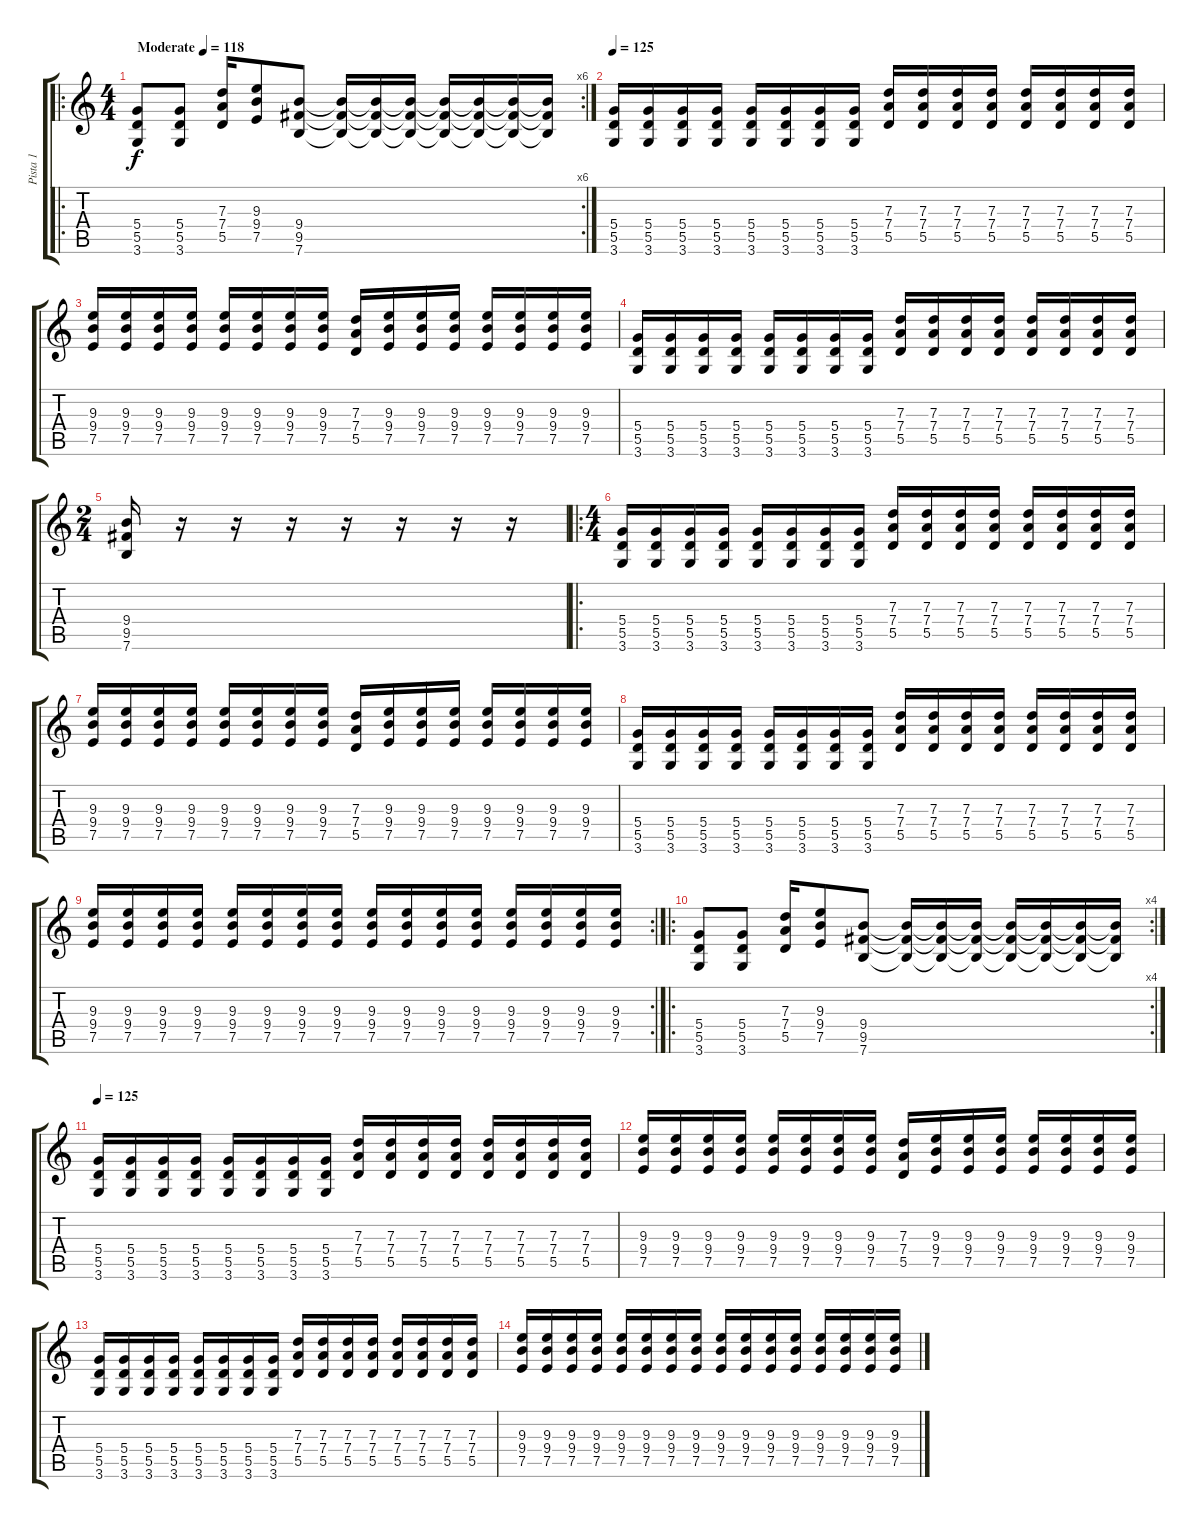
\track ("Pista 1" "Pista 1") {instrument distortionguitar}
\staff {score tabs}
\tuning (E4 B3 G3 D3 A2 E2) {hide}
\ro
\rc 6
\ts (4 4)
\tempo (118 "Moderate")
\clef g2
\ks c
(5.4 5.5 3.6).8{dy f instrument distortionguitar} (5.4 5.5 3.6).8 (7.3 7.4 5.5).16 (9.3 9.4 7.5).8 (9.4 9.5 7.6).8 (9.4{t} 9.5{t} 7.6{t}).16 (9.4{t} 9.5{t} 7.6{t}).16 (9.4{t} 9.5{t} 7.6{t}).16 (9.4{t} 9.5{t} 7.6{t}).16 (9.4{t} 9.5{t} 7.6{t}).16 (9.4{t} 9.5{t} 7.6{t}).16 (9.4{t} 9.5{t} 7.6{t}).16 |
\tempo 125
(5.4 5.5 3.6).16 (5.4 5.5 3.6).16 (5.4 5.5 3.6).16 (5.4 5.5 3.6).16 (5.4 5.5 3.6).16 (5.4 5.5 3.6).16 (5.4 5.5 3.6).16 (5.4 5.5 3.6).16 (7.3 7.4 5.5).16 (7.3 7.4 5.5).16 (7.3 7.4 5.5).16 (7.3 7.4 5.5).16 (7.3 7.4 5.5).16 (7.3 7.4 5.5).16 (7.3 7.4 5.5).16 (7.3 7.4 5.5).16 |
(9.3 9.4 7.5).16 (9.3 9.4 7.5).16 (9.3 9.4 7.5).16 (9.3 9.4 7.5).16 (9.3 9.4 7.5).16 (9.3 9.4 7.5).16 (9.3 9.4 7.5).16 (9.3 9.4 7.5).16 (7.3 7.4 5.5).16 (9.3 9.4 7.5).16 (9.3 9.4 7.5).16 (9.3 9.4 7.5).16 (9.3 9.4 7.5).16 (9.3 9.4 7.5).16 (9.3 9.4 7.5).16 (9.3 9.4 7.5).16 |
(5.4 5.5 3.6).16 (5.4 5.5 3.6).16 (5.4 5.5 3.6).16 (5.4 5.5 3.6).16 (5.4 5.5 3.6).16 (5.4 5.5 3.6).16 (5.4 5.5 3.6).16 (5.4 5.5 3.6).16 (7.3 7.4 5.5).16 (7.3 7.4 5.5).16 (7.3 7.4 5.5).16 (7.3 7.4 5.5).16 (7.3 7.4 5.5).16 (7.3 7.4 5.5).16 (7.3 7.4 5.5).16 (7.3 7.4 5.5).16 |
\ts (2 4)
(9.4 9.5 7.6).16 r.16 r.16 r.16 r.16 r.16 r.16 r.16 |
\ro
\ts (4 4)
(5.4 5.5 3.6).16 (5.4 5.5 3.6).16 (5.4 5.5 3.6).16 (5.4 5.5 3.6).16 (5.4 5.5 3.6).16 (5.4 5.5 3.6).16 (5.4 5.5 3.6).16 (5.4 5.5 3.6).16 (7.3 7.4 5.5).16 (7.3 7.4 5.5).16 (7.3 7.4 5.5).16 (7.3 7.4 5.5).16 (7.3 7.4 5.5).16 (7.3 7.4 5.5).16 (7.3 7.4 5.5).16 (7.3 7.4 5.5).16 |
(9.3 9.4 7.5).16 (9.3 9.4 7.5).16 (9.3 9.4 7.5).16 (9.3 9.4 7.5).16 (9.3 9.4 7.5).16 (9.3 9.4 7.5).16 (9.3 9.4 7.5).16 (9.3 9.4 7.5).16 (7.3 7.4 5.5).16 (9.3 9.4 7.5).16 (9.3 9.4 7.5).16 (9.3 9.4 7.5).16 (9.3 9.4 7.5).16 (9.3 9.4 7.5).16 (9.3 9.4 7.5).16 (9.3 9.4 7.5).16 |
(5.4 5.5 3.6).16 (5.4 5.5 3.6).16 (5.4 5.5 3.6).16 (5.4 5.5 3.6).16 (5.4 5.5 3.6).16 (5.4 5.5 3.6).16 (5.4 5.5 3.6).16 (5.4 5.5 3.6).16 (7.3 7.4 5.5).16 (7.3 7.4 5.5).16 (7.3 7.4 5.5).16 (7.3 7.4 5.5).16 (7.3 7.4 5.5).16 (7.3 7.4 5.5).16 (7.3 7.4 5.5).16 (7.3 7.4 5.5).16 |
\rc 2
(9.3 9.4 7.5).16 (9.3 9.4 7.5).16 (9.3 9.4 7.5).16 (9.3 9.4 7.5).16 (9.3 9.4 7.5).16 (9.3 9.4 7.5).16 (9.3 9.4 7.5).16 (9.3 9.4 7.5).16 (9.3 9.4 7.5).16 (9.3 9.4 7.5).16 (9.3 9.4 7.5).16 (9.3 9.4 7.5).16 (9.3 9.4 7.5).16 (9.3 9.4 7.5).16 (9.3 9.4 7.5).16 (9.3 9.4 7.5).16 |
\ro
\rc 4
(5.4 5.5 3.6).8 (5.4 5.5 3.6).8 (7.3 7.4 5.5).16 (9.3 9.4 7.5).8 (9.4 9.5 7.6).8 (9.4{t} 9.5{t} 7.6{t}).16 (9.4{t} 9.5{t} 7.6{t}).16 (9.4{t} 9.5{t} 7.6{t}).16 (9.4{t} 9.5{t} 7.6{t}).16 (9.4{t} 9.5{t} 7.6{t}).16 (9.4{t} 9.5{t} 7.6{t}).16 (9.4{t} 9.5{t} 7.6{t}).16 |
\tempo 125
(5.4 5.5 3.6).16 (5.4 5.5 3.6).16 (5.4 5.5 3.6).16 (5.4 5.5 3.6).16 (5.4 5.5 3.6).16 (5.4 5.5 3.6).16 (5.4 5.5 3.6).16 (5.4 5.5 3.6).16 (7.3 7.4 5.5).16 (7.3 7.4 5.5).16 (7.3 7.4 5.5).16 (7.3 7.4 5.5).16 (7.3 7.4 5.5).16 (7.3 7.4 5.5).16 (7.3 7.4 5.5).16 (7.3 7.4 5.5).16 |
(9.3 9.4 7.5).16 (9.3 9.4 7.5).16 (9.3 9.4 7.5).16 (9.3 9.4 7.5).16 (9.3 9.4 7.5).16 (9.3 9.4 7.5).16 (9.3 9.4 7.5).16 (9.3 9.4 7.5).16 (7.3 7.4 5.5).16 (9.3 9.4 7.5).16 (9.3 9.4 7.5).16 (9.3 9.4 7.5).16 (9.3 9.4 7.5).16 (9.3 9.4 7.5).16 (9.3 9.4 7.5).16 (9.3 9.4 7.5).16 |
(5.4 5.5 3.6).16 (5.4 5.5 3.6).16 (5.4 5.5 3.6).16 (5.4 5.5 3.6).16 (5.4 5.5 3.6).16 (5.4 5.5 3.6).16 (5.4 5.5 3.6).16 (5.4 5.5 3.6).16 (7.3 7.4 5.5).16 (7.3 7.4 5.5).16 (7.3 7.4 5.5).16 (7.3 7.4 5.5).16 (7.3 7.4 5.5).16 (7.3 7.4 5.5).16 (7.3 7.4 5.5).16 (7.3 7.4 5.5).16 |
(9.3 9.4 7.5).16 (9.3 9.4 7.5).16 (9.3 9.4 7.5).16 (9.3 9.4 7.5).16 (9.3 9.4 7.5).16 (9.3 9.4 7.5).16 (9.3 9.4 7.5).16 (9.3 9.4 7.5).16 (9.3 9.4 7.5).16 (9.3 9.4 7.5).16 (9.3 9.4 7.5).16 (9.3 9.4 7.5).16 (9.3 9.4 7.5).16 (9.3 9.4 7.5).16 (9.3 9.4 7.5).16 (9.3 9.4 7.5).16
